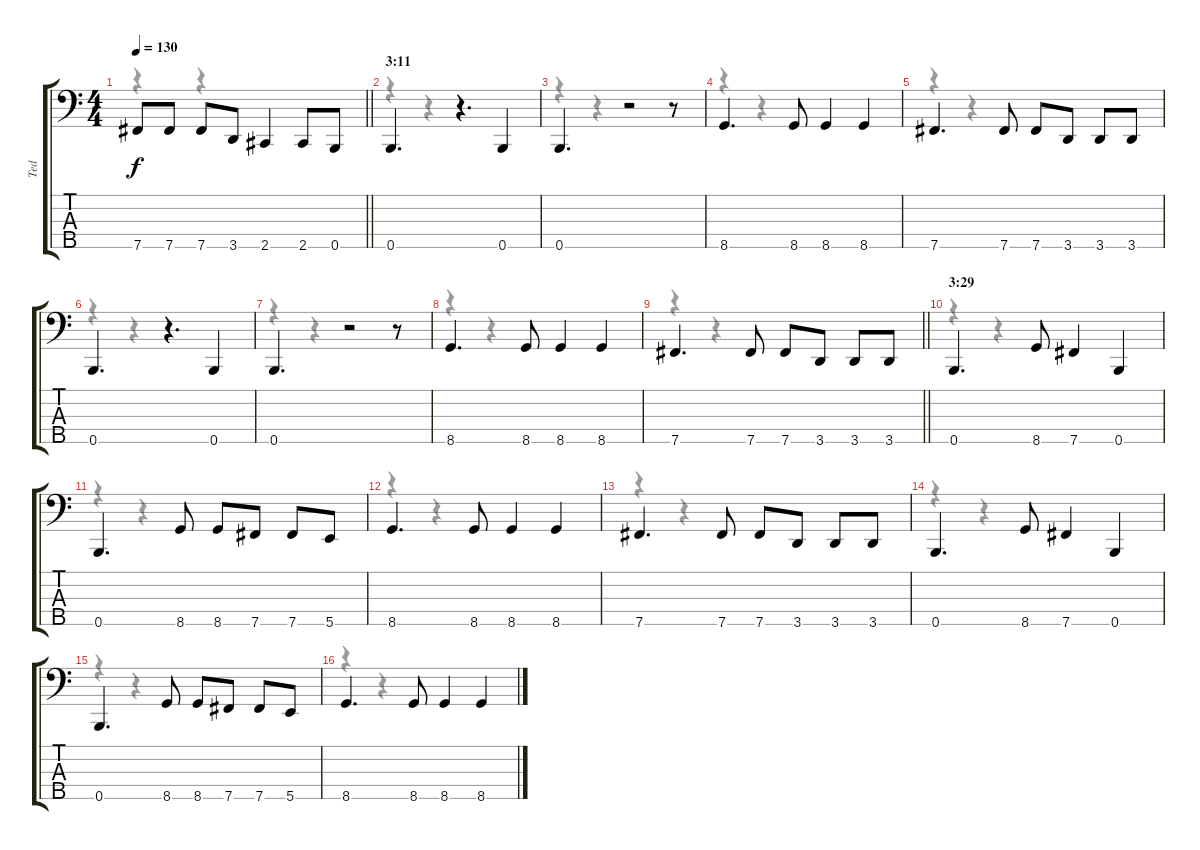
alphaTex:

\track ("Ted" "Ted") {instrument electricbassfinger}
\staff {score tabs}
\tuning (G2 D2 A1 E1 B0) {hide}
\voice
\ts (4 4)
\tempo 130
\clef f4
\barLineRight lightlight
\ks c
7.5.8{dy f} 7.5.8 7.5.8 3.5.8 2.5.4 2.5.8 0.5.8 |
\section ("" "3:11")
0.5.4{d} r.4{d} 0.5.4 |
0.5.4{d} r.2 r.8 |
8.5.4{d} 8.5.8 8.5.4 8.5.4 |
7.5.4{d} 7.5.8 7.5.8 3.5.8 3.5.8 3.5.8 |
0.5.4{d} r.4{d} 0.5.4 |
0.5.4{d} r.2 r.8 |
8.5.4{d} 8.5.8 8.5.4 8.5.4 |
\barLineRight lightlight
7.5.4{d} 7.5.8 7.5.8 3.5.8 3.5.8 3.5.8 |
\section ("" "3:29")
0.5.4{d} 8.5.8 7.5.4 0.5.4 |
0.5.4{d} 8.5.8 8.5.8 7.5.8 7.5.8 5.5.8 |
8.5.4{d} 8.5.8 8.5.4 8.5.4 |
7.5.4{d} 7.5.8 7.5.8 3.5.8 3.5.8 3.5.8 |
0.5.4{d} 8.5.8 7.5.4 0.5.4 |
0.5.4{d} 8.5.8 8.5.8 7.5.8 7.5.8 5.5.8 |
8.5.4{d} 8.5.8 8.5.4 8.5.4
\voice
\clef f4
\ottava regular
\simile none
\barLineRight lightlight
\ks c
r.4{dy f} r.4 |
r.4 r.4 |
r.4 r.4 |
r.4 r.4 |
r.4 r.4 |
r.4 r.4 |
r.4 r.4 |
r.4 r.4 |
\barLineRight lightlight
r.4 r.4 |
r.4 r.4 |
r.4 r.4 |
r.4 r.4 |
r.4 r.4 |
r.4 r.4 |
r.4 r.4 |
r.4 r.4
